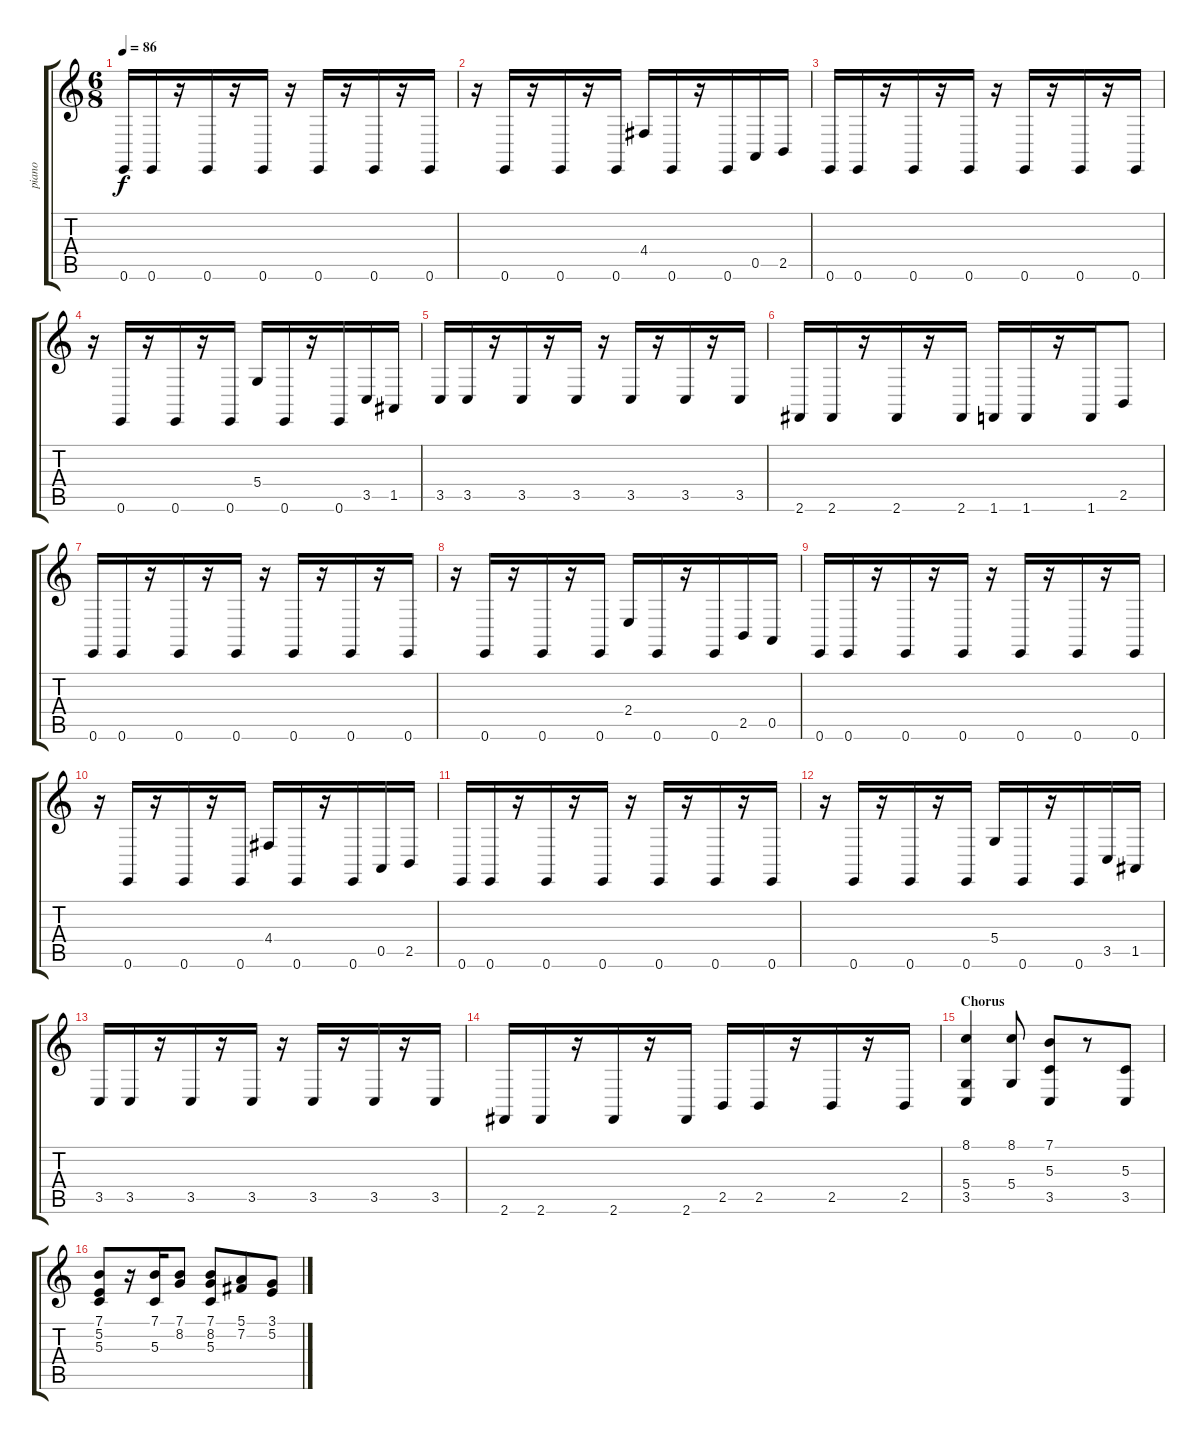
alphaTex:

\track ("piano" "piano") {instrument acousticgrandpiano}
\staff {score tabs}
\tuning (E4 B3 G3 D3 A2 E2) {hide}
\ts (6 8)
\tempo 86
\clef g2
\ks c
0.6.16{dy f} 0.6.16 r.16 0.6.16 r.16 0.6.16 r.16 0.6.16 r.16 0.6.16 r.16 0.6.16 |
r.16 0.6.16 r.16 0.6.16 r.16 0.6.16 4.4.16 0.6.16 r.16 0.6.16 0.5.16 2.5.16 |
0.6.16 0.6.16 r.16 0.6.16 r.16 0.6.16 r.16 0.6.16 r.16 0.6.16 r.16 0.6.16 |
r.16 0.6.16 r.16 0.6.16 r.16 0.6.16 5.4.16 0.6.16 r.16 0.6.16 3.5.16 1.5.16 |
3.5.16 3.5.16 r.16 3.5.16 r.16 3.5.16 r.16 3.5.16 r.16 3.5.16 r.16 3.5.16 |
2.6.16 2.6.16 r.16 2.6.16 r.16 2.6.16 1.6.16 1.6.16 r.16 1.6.16 2.5.8 |
0.6.16 0.6.16 r.16 0.6.16 r.16 0.6.16 r.16 0.6.16 r.16 0.6.16 r.16 0.6.16 |
r.16 0.6.16 r.16 0.6.16 r.16 0.6.16 2.4.16 0.6.16 r.16 0.6.16 2.5.16 0.5.16 |
0.6.16 0.6.16 r.16 0.6.16 r.16 0.6.16 r.16 0.6.16 r.16 0.6.16 r.16 0.6.16 |
r.16 0.6.16 r.16 0.6.16 r.16 0.6.16 4.4.16 0.6.16 r.16 0.6.16 0.5.16 2.5.16 |
0.6.16 0.6.16 r.16 0.6.16 r.16 0.6.16 r.16 0.6.16 r.16 0.6.16 r.16 0.6.16 |
r.16 0.6.16 r.16 0.6.16 r.16 0.6.16 5.4.16 0.6.16 r.16 0.6.16 3.5.16 1.5.16 |
3.5.16 3.5.16 r.16 3.5.16 r.16 3.5.16 r.16 3.5.16 r.16 3.5.16 r.16 3.5.16 |
2.6.16 2.6.16 r.16 2.6.16 r.16 2.6.16 2.5.16 2.5.16 r.16 2.5.16 r.16 2.5.16 |
\section ("" "Chorus")
(8.1 5.4 3.5).4 (8.1 5.4).8 (7.1 5.3 3.5).8 r.8 (5.3 3.5).8 |
(7.1 5.2 5.3).8 r.16 (7.1 5.3).16 (7.1 8.2).8 (7.1 8.2 5.3).8 (5.1 7.2).8 (3.1 5.2).8
